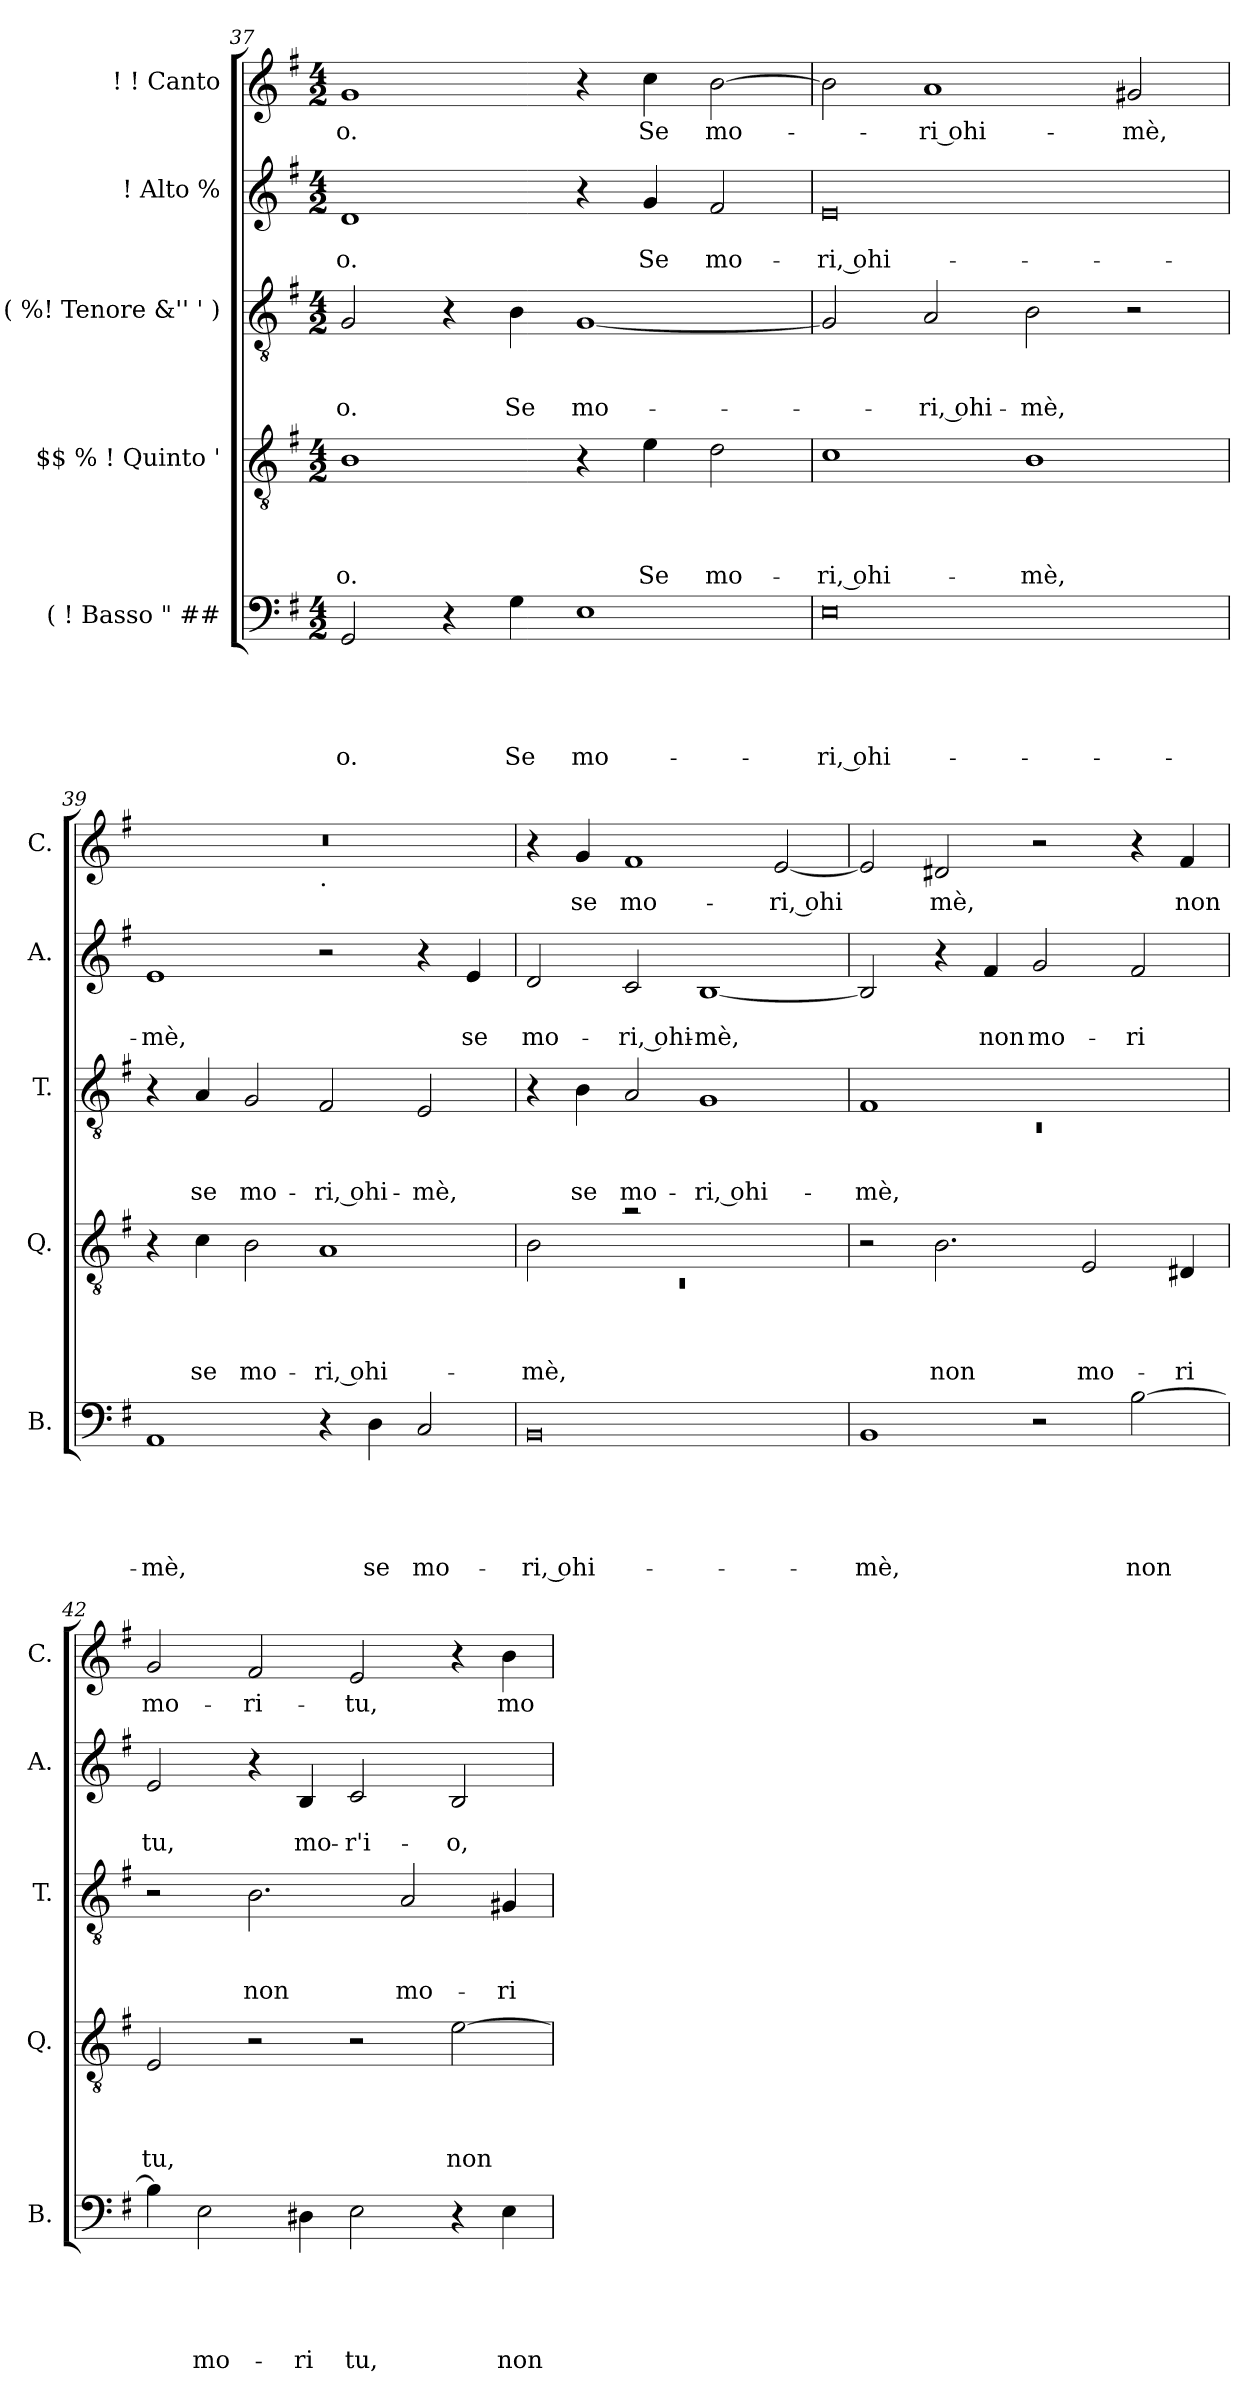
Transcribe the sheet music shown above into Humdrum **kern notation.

**kern	**text	**text	**text	**text	**text	**kern	**text	**text	**text	**text	**kern	**text	**text	**text	**kern	**text	**text	**kern	**text
*part5	*part5	*part5	*part5	*part5	*part5	*part4	*part4	*part4	*part4	*part4	*part3	*part3	*part3	*part3	*part2	*part2	*part2	*part1	*part1
*staff5	*staff5	*staff5	*staff5	*staff5	*staff5	*staff4	*staff4	*staff4	*staff4	*staff4	*staff3	*staff3	*staff3	*staff3	*staff2	*staff2	*staff2	*staff1	*staff1
*I"( ! Basso " ##	*	*	*	*	*	*I"$$ % ! Quinto '	*	*	*	*	*I"! ( %! Tenore &'' ' )	*	*	*	*I"! Alto %	*	*	*I"! ! Canto	*
*I'B.	*	*	*	*	*	*I'Q.	*	*	*	*	*I'T.	*	*	*	*I'A.	*	*	*I'C.	*
!!LO:PB:g=z
*clefF4	*	*	*	*	*	*clefGv2	*	*	*	*	*clefGv2	*	*	*	*clefG2	*	*	*clefG2	*
*k[f#]	*	*	*	*	*	*k[f#]	*	*	*	*	*k[f#]	*	*	*	*k[f#]	*	*	*k[f#]	*
*G:	*	*	*	*	*	*G:	*	*	*	*	*G:	*	*	*	*G:	*	*	*G:	*
*M4/2	*	*	*	*	*	*M4/2	*	*	*	*	*M4/2	*	*	*	*M4/2	*	*	*M4/2	*
=37	=37	=37	=37	=37	=37	=37	=37	=37	=37	=37	=37	=37	=37	=37	=37	=37	=37	=37	=37
!	!	!	!	!	!LO:LY:b	!	!	!	!	!LO:LY:b	!	!	!	!LO:LY:b	!	!	!LO:LY:b	!	!LO:LY:b
2GG/	.	.	.	.	-o.	1B	.	.	.	-o.	2G/	.	.	-o.	1d	.	-o.	1g	-o.
4r	.	.	.	.	.	.	.	.	.	.	4r	.	.	.	.	.	.	.	.
!	!	!	!	!	!LO:LY:b	!	!	!	!	!	!	!	!	!LO:LY:b	!	!	!	!	!
4G\	.	.	.	.	Se	.	.	.	.	.	4B\	.	.	Se	.	.	.	.	.
!	!	!	!	!	!LO:LY:b	!	!	!	!	!	!	!	!	!LO:LY:b	!	!	!	!	!
1E	.	.	.	.	mo-	4r	.	.	.	.	[<1G	.	.	mo-	4r	.	.	4r	.
!	!	!	!	!	!	!	!	!	!	!LO:LY:b	!	!	!	!	!	!	!LO:LY:b	!	!LO:LY:b
.	.	.	.	.	.	4e\	.	.	.	Se	.	.	.	.	4g/	.	Se	4cc\	Se
!	!	!	!	!	!	!	!	!	!	!LO:LY:b	!	!	!	!	!	!	!LO:LY:b	!	!LO:LY:b
.	.	.	.	.	.	2d\	.	.	.	mo-	.	.	.	.	2f#/	.	mo-	[>2b\	mo-
=38	=38	=38	=38	=38	=38	=38	=38	=38	=38	=38	=38	=38	=38	=38	=38	=38	=38	=38	=38
!	!	!	!	!	!LO:LY:b:rj	!	!	!	!	!LO:LY:b:rj	!	!	!	!	!	!	!LO:LY:b:rj	!	!
0E	.	.	.	.	-ri, ohi-	1c	.	.	.	-ri, ohi-	2G/]	.	.	.	0e	.	-ri, ohi-	2b\]	.
!	!	!	!	!	!	!	!	!	!	!	!	!	!	!LO:LY:b:rj	!	!	!	!	!LO:LY:b:rj
.	.	.	.	.	.	.	.	.	.	.	2A/	.	.	-ri, ohi-	.	.	.	1a	-ri ohi-
!	!	!	!	!	!	!	!	!	!	!LO:LY:b	!	!	!	!LO:LY:b	!	!	!	!	!
.	.	.	.	.	.	1B	.	.	.	-mè,	2B\	.	.	-mè,	.	.	.	.	.
!	!	!	!	!	!	!	!	!	!	!	!	!	!	!	!	!	!	!	!LO:LY:b
.	.	.	.	.	.	.	.	.	.	.	2r	.	.	.	.	.	.	2g#X/	-mè,
=39	=39	=39	=39	=39	=39	=39	=39	=39	=39	=39	=39	=39	=39	=39	=39	=39	=39	=39	=39
!	!	!	!	!	!LO:LY:b	!	!	!	!	!	!	!	!	!	!	!	!LO:LY:b	!	!
*	*	*	*	*	*	*	*	*	*	*	*	*	*	*	*	*	*	*^	*
1AA	.	.	.	.	-mè,	4r	.	.	.	.	4r	.	.	.	1e	.	-mè,	0r	1ryy	.
!	!	!	!	!	!	!	!	!	!	!LO:LY:b	!	!	!	!LO:LY:b	!	!	!	!	!	!
.	.	.	.	.	.	4c\	.	.	.	se	4A/	.	.	se	.	.	.	.	.	.
!	!	!	!	!	!	!	!	!	!	!LO:LY:b	!	!	!	!LO:LY:b	!	!	!	!	!	!
.	.	.	.	.	.	2B\	.	.	.	mo-	2G/	.	.	mo-	.	.	.	.	.	.
!	!	!	!	!	!	!	!	!	!	!	!	!	!	!	!	!	!	!	!LO:TX:b:t=.	!
!	!	!	!	!	!	!	!	!	!	!LO:LY:b:rj	!	!	!	!LO:LY:b:rj	!	!	!	!	!	!
4r	.	.	.	.	.	1A	.	.	.	-ri, ohi-	2F#/	.	.	-ri, ohi-	2r	.	.	.	1ryy	.
!	!	!	!	!	!LO:LY:b	!	!	!	!	!	!	!	!	!	!	!	!	!	!	!
4D\	.	.	.	.	se	.	.	.	.	.	.	.	.	.	.	.	.	.	.	.
!	!	!	!	!	!LO:LY:b	!	!	!	!	!	!	!	!	!LO:LY:b	!	!	!	!	!	!
2C/	.	.	.	.	mo-	.	.	.	.	.	2E/	.	.	-mè,	4r	.	.	.	.	.
!	!	!	!	!	!	!	!	!	!	!	!	!	!	!	!	!	!LO:LY:b	!	!	!
.	.	.	.	.	.	.	.	.	.	.	.	.	.	.	4e/	.	se	.	.	.
=40	=40	=40	=40	=40	=40	=40	=40	=40	=40	=40	=40	=40	=40	=40	=40	=40	=40	=40	=40	=40
*	*	*	*	*	*	*^	*	*	*	*	*	*	*	*	*	*	*	*	*	*
!	!	!	!	!	!LO:LY:b:rj	!	!LO:N:vis=1	!	!	!	!LO:LY:b	!	!	!	!	!	!	!LO:LY:b	!	!	!
*	*	*	*	*	*	*	*	*	*	*	*	*	*	*	*	*	*	*	*v	*v	*
0BB	.	.	.	.	-ri, ohi-	2B\	0rC	.	.	.	-mè,	4r	.	.	.	2d/	.	mo-	4r	.
!	!	!	!	!	!	!	!	!	!	!	!	!	!	!	!LO:LY:b	!	!	!	!	!LO:LY:b
.	.	.	.	.	.	.	.	.	.	.	.	4B\	.	.	se	.	.	.	4g/	se
!	!	!	!	!	!	!	!	!	!	!	!	!	!	!	!LO:LY:b	!	!	!LO:LY:b:rj	!	!LO:LY:b
.	.	.	.	.	.	2ra	.	.	.	.	.	2A/	.	.	mo-	2c/	.	-ri, ohi-	1f#	mo-
!	!	!	!	!	!	!	!	!	!	!	!	!	!	!	!LO:LY:b:rj	!	!	!LO:LY:b	!	!
.	.	.	.	.	.	1ryy	.	.	.	.	.	1G	.	.	-ri, ohi-	[<1B	.	-mè,	.	.
!	!	!	!	!	!	!	!	!	!	!	!	!	!	!	!	!	!	!	!	!LO:LY:b
.	.	.	.	.	.	.	.	.	.	.	.	.	.	.	.	.	.	.	[<2e/	-ri, ohi
*	*	*	*	*	*	*v	*v	*	*	*	*	*	*	*	*	*	*	*	*	*
!!LO:LB:g=z
=41	=41	=41	=41	=41	=41	=41	=41	=41	=41	=41	=41	=41	=41	=41	=41	=41	=41	=41	=41
*	*	*	*	*	*	*	*	*	*	*	*^	*	*	*	*	*	*	*	*
!	!	!	!	!	!LO:LY:b	!	!	!	!	!	!	!LO:N:vis=1	!	!	!LO:LY:b	!	!	!	!	!
1BB	.	.	.	.	-mè,	2r	.	.	.	.	1F#	0rC	.	.	-mè,	2B/]	.	.	2e/]	.
!	!	!	!	!	!	!	!	!	!	!LO:LY:b	!	!	!	!	!	!	!	!	!	!LO:LY:b
.	.	.	.	.	.	2.B\	.	.	.	non	.	.	.	.	.	4r	.	.	2d#X/	mè,
!	!	!	!	!	!	!	!	!	!	!	!	!	!	!	!	!	!	!LO:LY:b	!	!
.	.	.	.	.	.	.	.	.	.	.	.	.	.	.	.	4f#/	.	non	.	.
!	!	!	!	!	!	!	!	!	!	!	!	!	!	!	!	!	!	!LO:LY:b	!	!
2r	.	.	.	.	.	.	.	.	.	.	1ryy	.	.	.	.	2g/	.	mo-	2r	.
!	!	!	!	!	!	!	!	!	!	!LO:LY:b	!	!	!	!	!	!	!	!	!	!
.	.	.	.	.	.	2E/	.	.	.	mo-	.	.	.	.	.	.	.	.	.	.
!	!	!	!	!	!LO:LY:b	!	!	!	!	!	!	!	!	!	!	!	!	!LO:LY:b	!	!
[>2B\	.	.	.	.	non	.	.	.	.	.	.	.	.	.	.	2f#/	.	-ri	4r	.
!	!	!	!	!	!	!	!	!	!	!LO:LY:b	!	!	!	!	!	!	!	!	!	!LO:LY:b
.	.	.	.	.	.	4D#X/	.	.	.	-ri	.	.	.	.	.	.	.	.	4f#/	non
*	*	*	*	*	*	*	*	*	*	*	*v	*v	*	*	*	*	*	*	*	*
=42	=42	=42	=42	=42	=42	=42	=42	=42	=42	=42	=42	=42	=42	=42	=42	=42	=42	=42	=42
!	!	!	!	!	!	!	!	!	!	!LO:LY:b	!	!	!	!	!	!	!LO:LY:b	!	!LO:LY:b
4B\]	.	.	.	.	.	2E/	.	.	.	tu,	2r	.	.	.	2e/	.	tu,	2g/	mo-
!	!	!	!	!	!LO:LY:b	!	!	!	!	!	!	!	!	!	!	!	!	!	!
2E\	.	.	.	.	mo-	.	.	.	.	.	.	.	.	.	.	.	.	.	.
!	!	!	!	!	!	!	!	!	!	!	!	!	!	!LO:LY:b	!	!	!	!	!LO:LY:b
.	.	.	.	.	.	2r	.	.	.	.	2.B\	.	.	non	4r	.	.	2f#/	-ri-
!	!	!	!	!	!LO:LY:b	!	!	!	!	!	!	!	!	!	!	!	!LO:LY:b	!	!
4D#X\	.	.	.	.	-ri	.	.	.	.	.	.	.	.	.	4B/	.	mo-	.	.
!	!	!	!	!	!LO:LY:b	!	!	!	!	!	!	!	!	!	!	!	!LO:LY:b	!	!LO:LY:b
2E\	.	.	.	.	tu,	2r	.	.	.	.	.	.	.	.	2c/	.	-r'i-	2e/	-tu,
!	!	!	!	!	!	!	!	!	!	!	!	!	!	!LO:LY:b	!	!	!	!	!
.	.	.	.	.	.	.	.	.	.	.	2A/	.	.	mo-	.	.	.	.	.
!	!	!	!	!	!	!	!	!	!	!LO:LY:b	!	!	!	!	!	!	!LO:LY:b	!	!
4r	.	.	.	.	.	[>2e\	.	.	.	non	.	.	.	.	2B/	.	-o,	4r	.
!	!	!	!	!	!LO:LY:b	!	!	!	!	!	!	!	!	!LO:LY:b	!	!	!	!	!LO:LY:b
4E\	.	.	.	.	non	.	.	.	.	.	4G#X/	.	.	-ri	.	.	.	4b\	mo-
=	=	=	=	=	=	=	=	=	=	=	=	=	=	=	=	=	=	=	=
*-	*-	*-	*-	*-	*-	*-	*-	*-	*-	*-	*-	*-	*-	*-	*-	*-	*-	*-	*-
